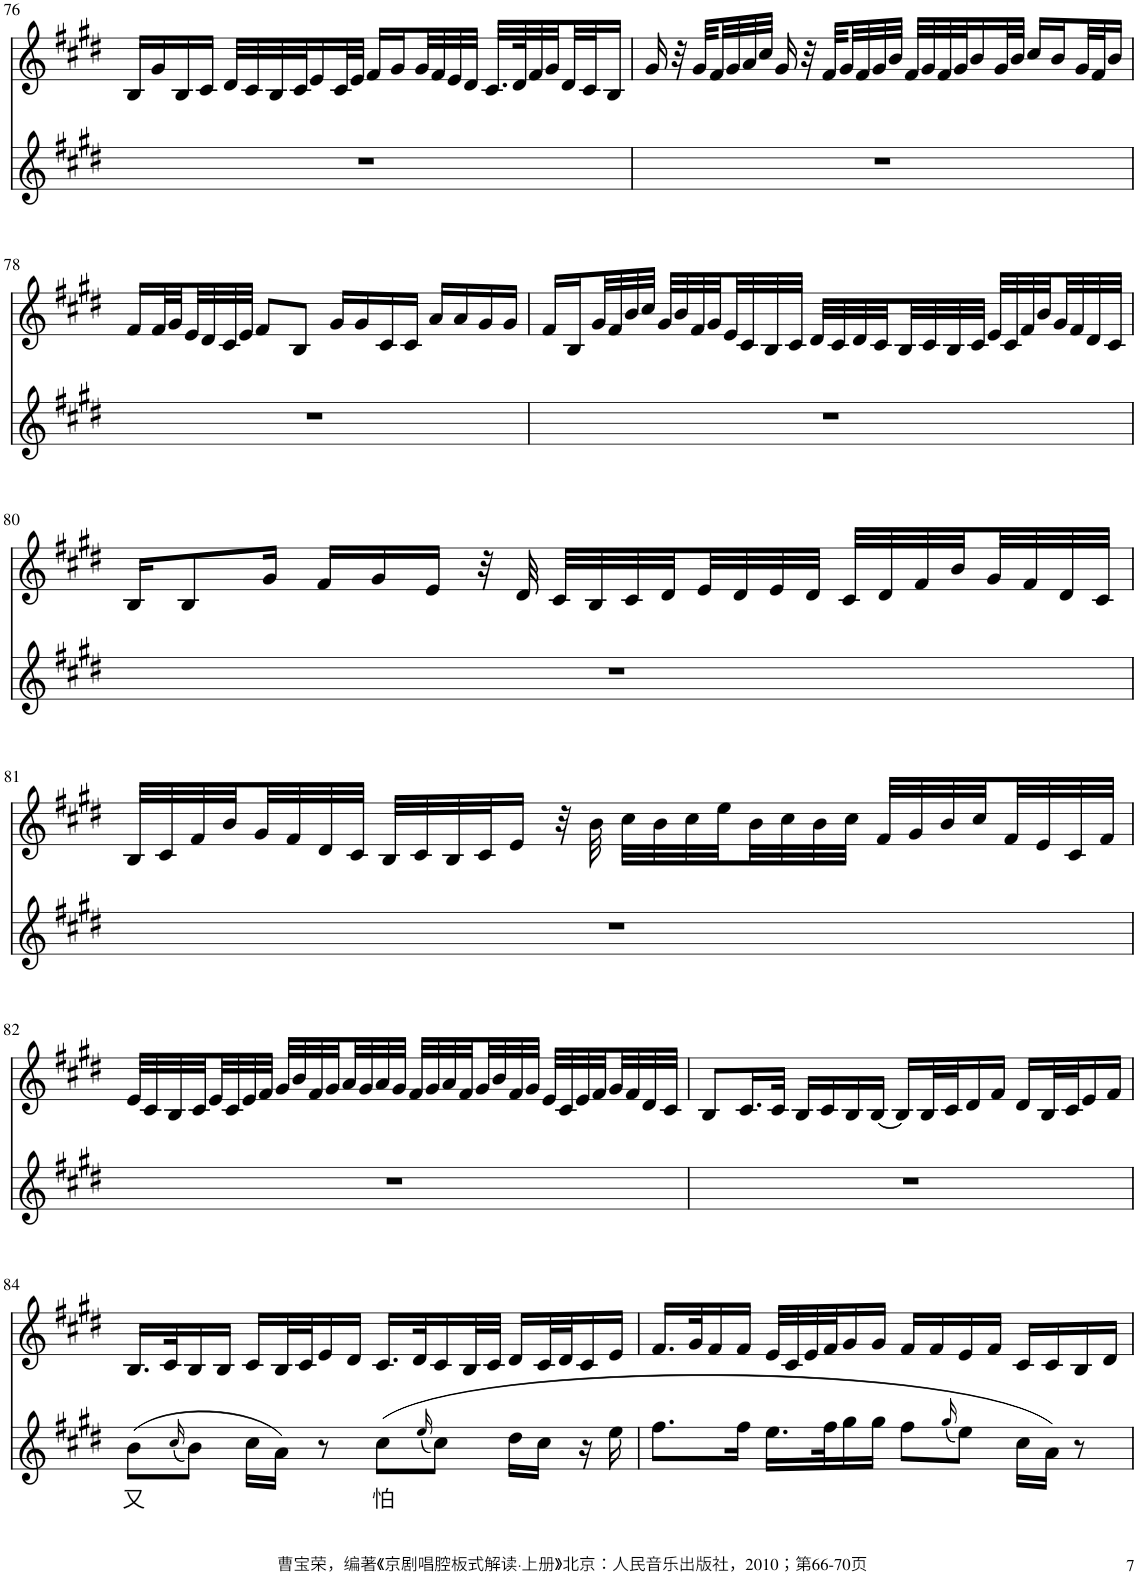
**kern	**text	**kern
*part2	*part2	*part1
*staff2	*staff2	*staff1
*I"Piano	*	*I"Piano
*I'Pno	*	*I'Pno
!!LO:PB:g=z
*clefG2	*	*clefG2
*k[f#c#g#d#]	*	*k[f#c#g#d#]
*M4/4	*	*M4/4
=76	=76	=76
1r	.	16B/LL
.	.	16g#/
.	.	16B/
.	.	16c#/JJ
.	.	32d#/LLL
.	.	32c#/
.	.	32B/
.	.	32c#/J
.	.	16e/
.	.	32c#/L
.	.	32e/JJJ
.	.	16f#/LL
.	.	16g#/
.	.	32g#/L
.	.	32f#/
.	.	32e/
.	.	32d#/JJJ
.	.	32.c#/LLL
.	.	64d#/K
.	.	32f#/
.	.	32g#/
.	.	32d#/
.	.	32c#/J
.	.	16B/JJ
=77	=77	=77
1r	.	16g#/
.	.	32r
.	.	32g#/LLL
.	.	32f#/
.	.	32g#/
.	.	32a/
.	.	32cc#/JJJ
.	.	16g#/
.	.	32r
.	.	32f#/LLL
.	.	32g#/
.	.	32f#/
.	.	32g#/
.	.	32b/JJJ
.	.	32f#/LLL
.	.	32g#/
.	.	32f#/
.	.	32g#/J
.	.	16b/
.	.	32g#/L
.	.	32b/JJJ
.	.	16cc#/LL
.	.	16b/
.	.	32g#/L
.	.	32f#/J
.	.	16b/JJ
!!LO:LB:g=z
=78	=78	=78
1r	.	16f#/LL
.	.	32f#/L
.	.	32g#/
.	.	32e/
.	.	32d#/
.	.	32c#/
.	.	32e/JJJ
.	.	8f#/L
.	.	8B/J
.	.	16g#/LL
.	.	16g#/
.	.	16c#/
.	.	16c#/JJ
.	.	16a/LL
.	.	16a/
.	.	16g#/
.	.	16g#/JJ
=79	=79	=79
1r	.	16f#/LL
.	.	16B/
.	.	32g#/L
.	.	32f#/
.	.	32b/
.	.	32cc#/JJJ
.	.	32g#/LLL
.	.	32b/
.	.	32f#/
.	.	32g#/
.	.	32e/
.	.	32c#/
.	.	32B/
.	.	32c#/JJJ
.	.	32d#/LLL
.	.	32c#/
.	.	32d#/
.	.	32c#/
.	.	32B/
.	.	32c#/
.	.	32B/
.	.	32c#/JJJ
.	.	32e/LLL
.	.	32c#/
.	.	32f#/
.	.	32b/
.	.	32g#/
.	.	32f#/
.	.	32d#/
.	.	32c#/JJJ
!!LO:LB:g=z
=80	=80	=80
1r	.	16B/KL
.	.	8B/
.	.	16g#/Jk
.	.	16f#/LL
.	.	16g#/
.	.	16e/JJ
.	.	32r
.	.	32d#/
.	.	32c#/LLL
.	.	32B/
.	.	32c#/
.	.	32d#/
.	.	32e/
.	.	32d#/
.	.	32e/
.	.	32d#/JJJ
.	.	32c#/LLL
.	.	32d#/
.	.	32f#/
.	.	32b/
.	.	32g#/
.	.	32f#/
.	.	32d#/
.	.	32c#/JJJ
!!LO:LB:g=z
=81	=81	=81
1r	.	32B/LLL
.	.	32c#/
.	.	32f#/
.	.	32b/
.	.	32g#/
.	.	32f#/
.	.	32d#/
.	.	32c#/JJJ
.	.	32B/LLL
.	.	32c#/
.	.	32B/
.	.	32c#/J
.	.	16e/JJ
.	.	32r
.	.	32b\
.	.	32cc#\LLL
.	.	32b\
.	.	32cc#\
.	.	32ee\
.	.	32b\
.	.	32cc#\
.	.	32b\
.	.	32cc#\JJJ
.	.	32f#/LLL
.	.	32g#/
.	.	32b/
.	.	32cc#/
.	.	32f#/
.	.	32e/
.	.	32c#/
.	.	32f#/JJJ
!!LO:LB:g=z
=82	=82	=82
1r	.	32e/LLL
.	.	32c#/
.	.	32B/
.	.	32c#/
.	.	32e/
.	.	32c#/
.	.	32e/
.	.	32f#/JJJ
.	.	32g#/LLL
.	.	32b/
.	.	32f#/
.	.	32g#/
.	.	32a/
.	.	32g#/
.	.	32a/
.	.	32g#/JJJ
.	.	32f#/LLL
.	.	32g#/
.	.	32a/
.	.	32f#/
.	.	32g#/
.	.	32b/
.	.	32f#/
.	.	32g#/JJJ
.	.	32e/LLL
.	.	32c#/
.	.	32e/
.	.	32f#/
.	.	32g#/
.	.	32f#/
.	.	32d#/
.	.	32c#/JJJ
=83	=83	=83
1r	.	8B/L
.	.	16.c#/L
.	.	32c#/JJk
.	.	16B/LL
.	.	16c#/
.	.	16B/
.	.	[16B/JJ
.	.	16B/LL]
.	.	32B/L
.	.	32c#/J
.	.	16d#/
.	.	16f#/JJ
.	.	16d#/LL
.	.	32B/L
.	.	32c#/J
.	.	16e/
.	.	16f#/JJ
!!LO:LB:g=z
=84	=84	=84
!	!LO:LY:b	!
(8b\L	又	16.B/LL
.	.	32c#/K
(16qcc#/	.	.
8b\J)	.	16B/
.	.	16B/JJ
16cc#\LL	.	16c#/LL
16a\JJ)	.	32B/L
.	.	32c#/J
8r	.	16e/
.	.	16d#/JJ
!	!LO:LY:b	!
(8cc#\L	怕	16.c#/LL
.	.	32d#/K
(16qee/	.	.
8cc#\J)	.	16c#/
.	.	32B/L
.	.	32c#/JJJ
16dd#\LL	.	16d#/LL
16cc#\JJ	.	32c#/L
.	.	32d#/J
16r	.	16c#/
16ee\	.	16e/JJ
=85	=85	=85
8.ff#\L	.	16.f#/LL
.	.	32g#/K
.	.	16f#/
16ff#\Jk	.	16f#/JJ
16.ee\LL	.	32e/LLL
.	.	32c#/
.	.	32e/
32ff#\K	.	32f#/J
16gg#\	.	16g#/
16gg#\JJ	.	16g#/JJ
8ff#\L	.	16f#/LL
.	.	16f#/
(16qgg#/	.	.
8ee\J)	.	16e/
.	.	16f#/JJ
16cc#\LL	.	16c#/LL
16a\JJ)	.	16c#/
8r	.	16B/
.	.	16d#/JJ
=	=	=
*-	*-	*-
